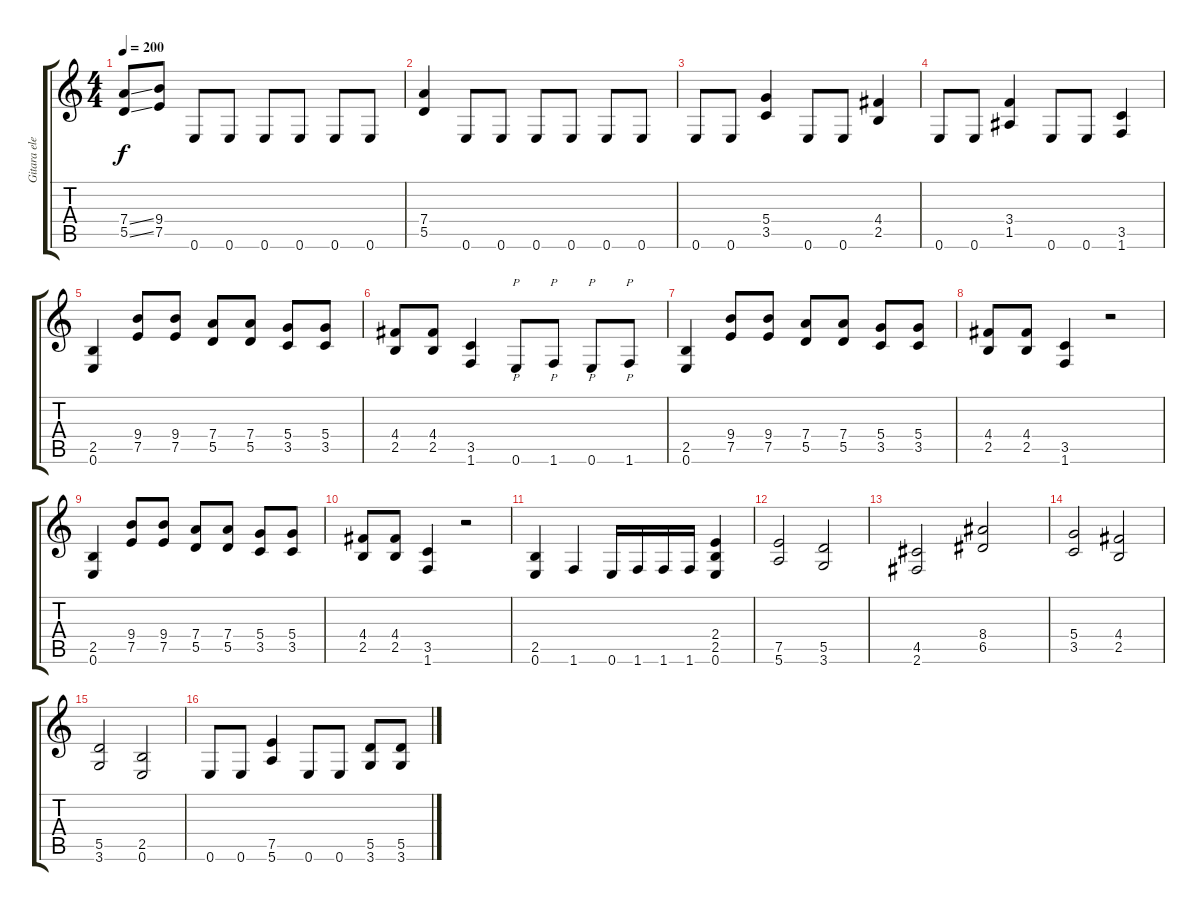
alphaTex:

\track ("Gitara elektryczna 2" "Gitara ele") {instrument overdrivenguitar}
\staff {score tabs}
\tuning (E4 B3 G3 D3 A2 E2) {hide}
\ts (4 4)
\tempo 200
\clef g2
\ks c
(7.4{ss} 5.5{ss}).8{dy f} (9.4 7.5).8 0.6.8 0.6.8 0.6.8 0.6.8 0.6.8 0.6.8 |
(7.4 5.5).4 0.6.8 0.6.8 0.6.8 0.6.8 0.6.8 0.6.8 |
0.6.8 0.6.8 (5.4 3.5).4 0.6.8 0.6.8 (4.4 2.5).4 |
0.6.8 0.6.8 (3.4 1.5).4 0.6.8 0.6.8 (3.5 1.6).4 |
(2.5 0.6).4 (9.4 7.5).8 (9.4 7.5).8 (7.4 5.5).8 (7.4 5.5).8 (5.4 3.5).8 (5.4 3.5).8 |
(4.4 2.5).8 (4.4 2.5).8 (3.5 1.6).4 0.6.8{p} 1.6.8{p} 0.6.8{p} 1.6.8{p} |
(2.5 0.6).4 (9.4 7.5).8 (9.4 7.5).8 (7.4 5.5).8 (7.4 5.5).8 (5.4 3.5).8 (5.4 3.5).8 |
(4.4 2.5).8 (4.4 2.5).8 (3.5 1.6).4 r.2 |
(2.5 0.6).4 (9.4 7.5).8 (9.4 7.5).8 (7.4 5.5).8 (7.4 5.5).8 (5.4 3.5).8 (5.4 3.5).8 |
(4.4 2.5).8 (4.4 2.5).8 (3.5 1.6).4 r.2 |
(2.5 0.6).4 1.6.4 0.6.16 1.6.16 1.6.16 1.6.16 (2.4 2.5 0.6).4 |
(7.5 5.6).2 (5.5 3.6).2 |
(4.5 2.6).2 (8.4 6.5).2 |
(5.4 3.5).2 (4.4 2.5).2 |
(5.5 3.6).2 (2.5 0.6).2 |
0.6.8 0.6.8 (7.5 5.6).4 0.6.8 0.6.8 (5.5 3.6).8 (5.5 3.6).8
